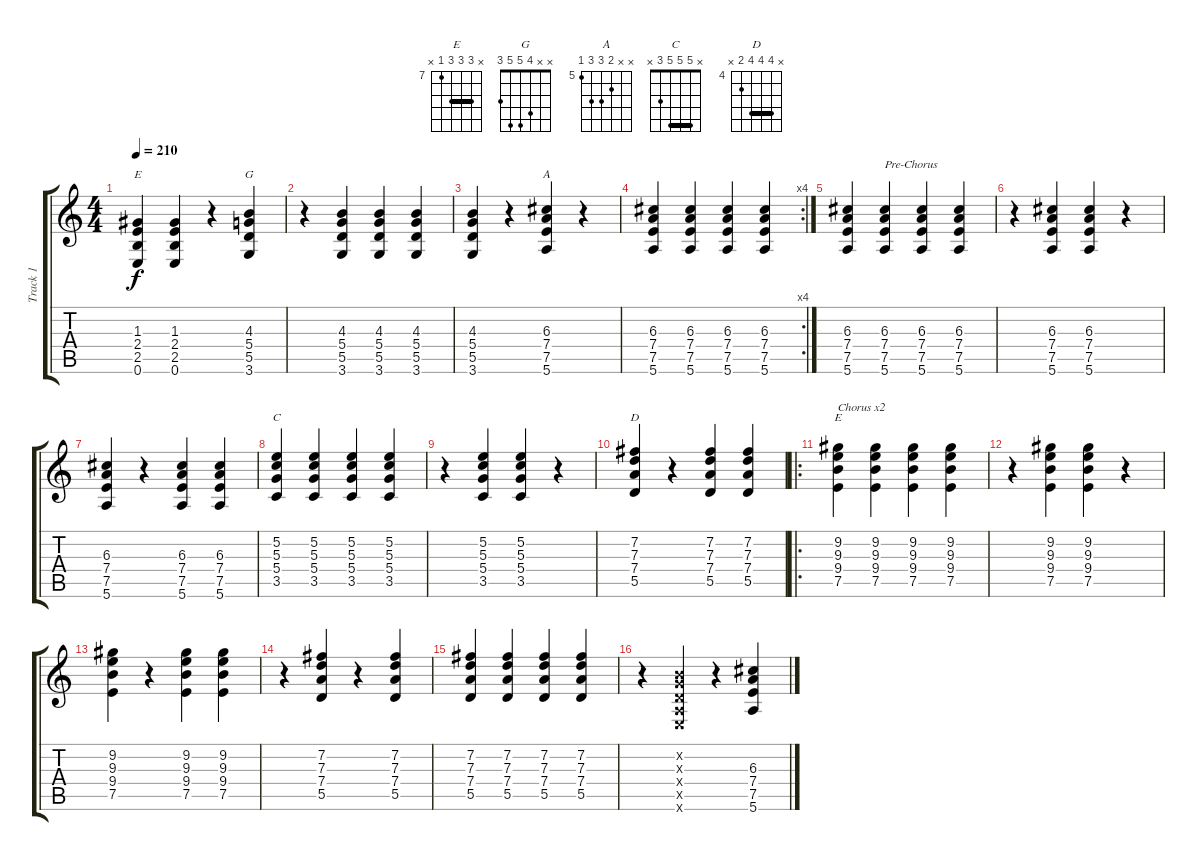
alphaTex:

\track ("Track 1" "Track 1") {instrument overdrivenguitar}
\staff {score tabs}
\tuning (E4 B3 G3 D3 A2 E2) {hide}
\chord ("E" x x 1 2 2 0)
\chord ("G" x x 4 5 5 3)
\chord ("A" x x 6 7 7 5) {firstfret 5}
\chord ("C" x 5 5 5 3 x) {barre 5}
\chord ("D" x 7 7 7 5 x) {firstfret 4 barre 7}
\chord ("E" x 9 9 9 7 x) {firstfret 7 barre 9}
\ts (4 4)
\tempo 210
\clef g2
\ks c
(1.3 2.4 2.5 0.6).4{ch "E" dy f} (1.3 2.4 2.5 0.6).4 r.4 (4.3 5.4 5.5 3.6).4{ch "G"} |
r.4 (4.3 5.4 5.5 3.6).4 (4.3 5.4 5.5 3.6).4 (4.3 5.4 5.5 3.6).4 |
(4.3 5.4 5.5 3.6).4 r.4 (6.3 7.4 7.5 5.6).4{ch "A"} r.4 |
\rc 4
(6.3 7.4 7.5 5.6).4 (6.3 7.4 7.5 5.6).4 (6.3 7.4 7.5 5.6).4 (6.3 7.4 7.5 5.6).4 |
(6.3 7.4 7.5 5.6).4 (6.3 7.4 7.5 5.6).4{txt "Pre-Chorus"} (6.3 7.4 7.5 5.6).4 (6.3 7.4 7.5 5.6).4 |
r.4 (6.3 7.4 7.5 5.6).4 (6.3 7.4 7.5 5.6).4 r.4 |
(6.3 7.4 7.5 5.6).4 r.4 (6.3 7.4 7.5 5.6).4 (6.3 7.4 7.5 5.6).4 |
(5.2 5.3 5.4 3.5).4{ch "C"} (5.2 5.3 5.4 3.5).4 (5.2 5.3 5.4 3.5).4 (5.2 5.3 5.4 3.5).4 |
r.4 (5.2 5.3 5.4 3.5).4 (5.2 5.3 5.4 3.5).4 r.4 |
(7.2 7.3 7.4 5.5).4{ch "D"} r.4 (7.2 7.3 7.4 5.5).4 (7.2 7.3 7.4 5.5).4 |
\ro
(9.2 9.3 9.4 7.5).4{ch "E" txt "Chorus x2"} (9.2 9.3 9.4 7.5).4 (9.2 9.3 9.4 7.5).4 (9.2 9.3 9.4 7.5).4 |
r.4 (9.2 9.3 9.4 7.5).4 (9.2 9.3 9.4 7.5).4 r.4 |
(9.2 9.3 9.4 7.5).4 r.4 (9.2 9.3 9.4 7.5).4 (9.2 9.3 9.4 7.5).4 |
r.4 (7.2 7.3 7.4 5.5).4 r.4 (7.2 7.3 7.4 5.5).4 |
(7.2 7.3 7.4 5.5).4 (7.2 7.3 7.4 5.5).4 (7.2 7.3 7.4 5.5).4 (7.2 7.3 7.4 5.5).4 |
r.4 (0.2{x} 0.3{x} 0.4{x} 0.5{x} 0.6{x}).4 r.4 (6.3 7.4 7.5 5.6).4
